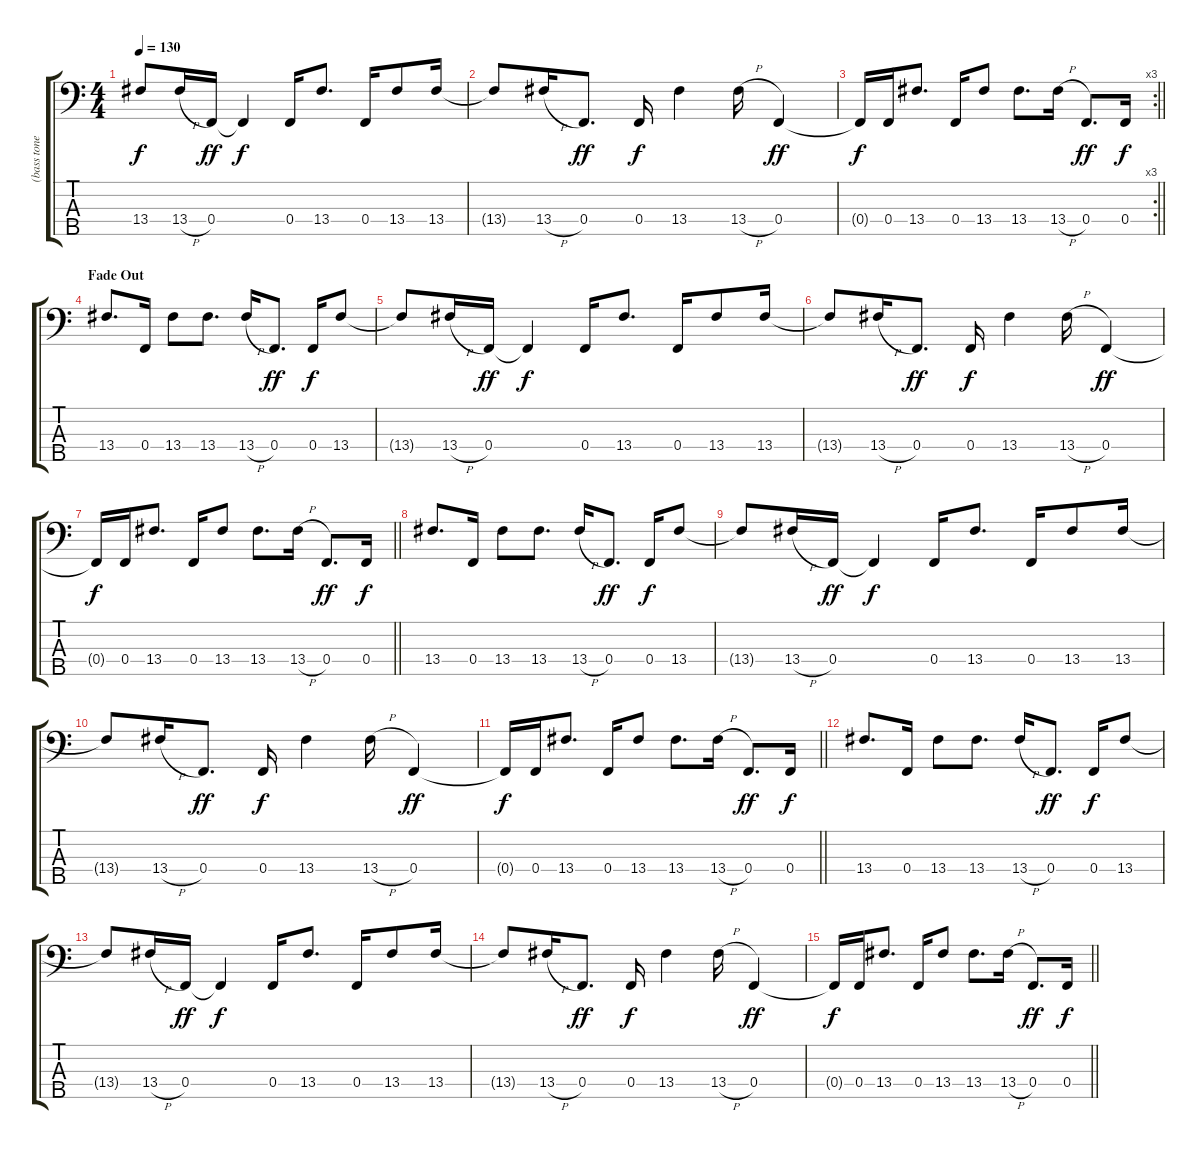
\track ("(bass tone)" "(bass tone") {instrument electricbasspick}
\staff {score tabs}
\tuning (Ab2 Eb2 Bb1 F1 C1) {hide}
\ts (4 4)
\tempo 130
\clef f4
\ks c
13.4{t}.8{dy f} 13.4{h}.16 0.4.16{dy ff} 0.4{t}.4{dy f} 0.4.16 13.4.8{d} 0.4.16 13.4.8 13.4.16 |
13.4{t}.8 13.4{h}.16 0.4.8{d dy ff} 0.4.16{dy f} 13.4.4 13.4{h}.16 0.4.4{dy ff} |
\rc 3
\barLineRight lightlight
0.4{t}.16{dy f} 0.4.16 13.4.8{d} 0.4.16 13.4.8 13.4.8{d} 13.4{h}.16 0.4.8{d dy ff} 0.4.16{dy f} |
\section ("" "Fade Out")
13.4.8{d volume 6} 0.4.16 13.4.8 13.4.8{d} 13.4{h}.16 0.4.8{d dy ff} 0.4.16{dy f} 13.4.8 |
13.4{t}.8 13.4{h}.16 0.4.16{dy ff} 0.4{t}.4{dy f} 0.4.16 13.4.8{d} 0.4.16 13.4.8 13.4.16 |
13.4{t}.8 13.4{h}.16 0.4.8{d dy ff} 0.4.16{dy f} 13.4.4 13.4{h}.16 0.4.4{dy ff} |
\barLineRight lightlight
0.4{t}.16{dy f} 0.4.16 13.4.8{d} 0.4.16 13.4.8 13.4.8{d} 13.4{h}.16 0.4.8{d dy ff} 0.4.16{dy f} |
13.4.8{d volume 2} 0.4.16 13.4.8 13.4.8{d} 13.4{h}.16 0.4.8{d dy ff} 0.4.16{dy f} 13.4.8 |
13.4{t}.8 13.4{h}.16 0.4.16{dy ff} 0.4{t}.4{dy f} 0.4.16 13.4.8{d} 0.4.16 13.4.8 13.4.16 |
13.4{t}.8 13.4{h}.16 0.4.8{d dy ff} 0.4.16{dy f} 13.4.4 13.4{h}.16 0.4.4{dy ff} |
\barLineRight lightlight
0.4{t}.16{dy f} 0.4.16 13.4.8{d} 0.4.16 13.4.8 13.4.8{d} 13.4{h}.16 0.4.8{d dy ff} 0.4.16{dy f} |
13.4.8{d volume 0} 0.4.16 13.4.8 13.4.8{d} 13.4{h}.16 0.4.8{d dy ff} 0.4.16{dy f} 13.4.8 |
13.4{t}.8 13.4{h}.16 0.4.16{dy ff} 0.4{t}.4{dy f} 0.4.16 13.4.8{d} 0.4.16 13.4.8 13.4.16 |
13.4{t}.8 13.4{h}.16 0.4.8{d dy ff} 0.4.16{dy f} 13.4.4 13.4{h}.16 0.4.4{dy ff} |
\barLineRight lightlight
0.4{t}.16{dy f} 0.4.16 13.4.8{d} 0.4.16 13.4.8 13.4.8{d} 13.4{h}.16 0.4.8{d dy ff} 0.4.16{dy f}
